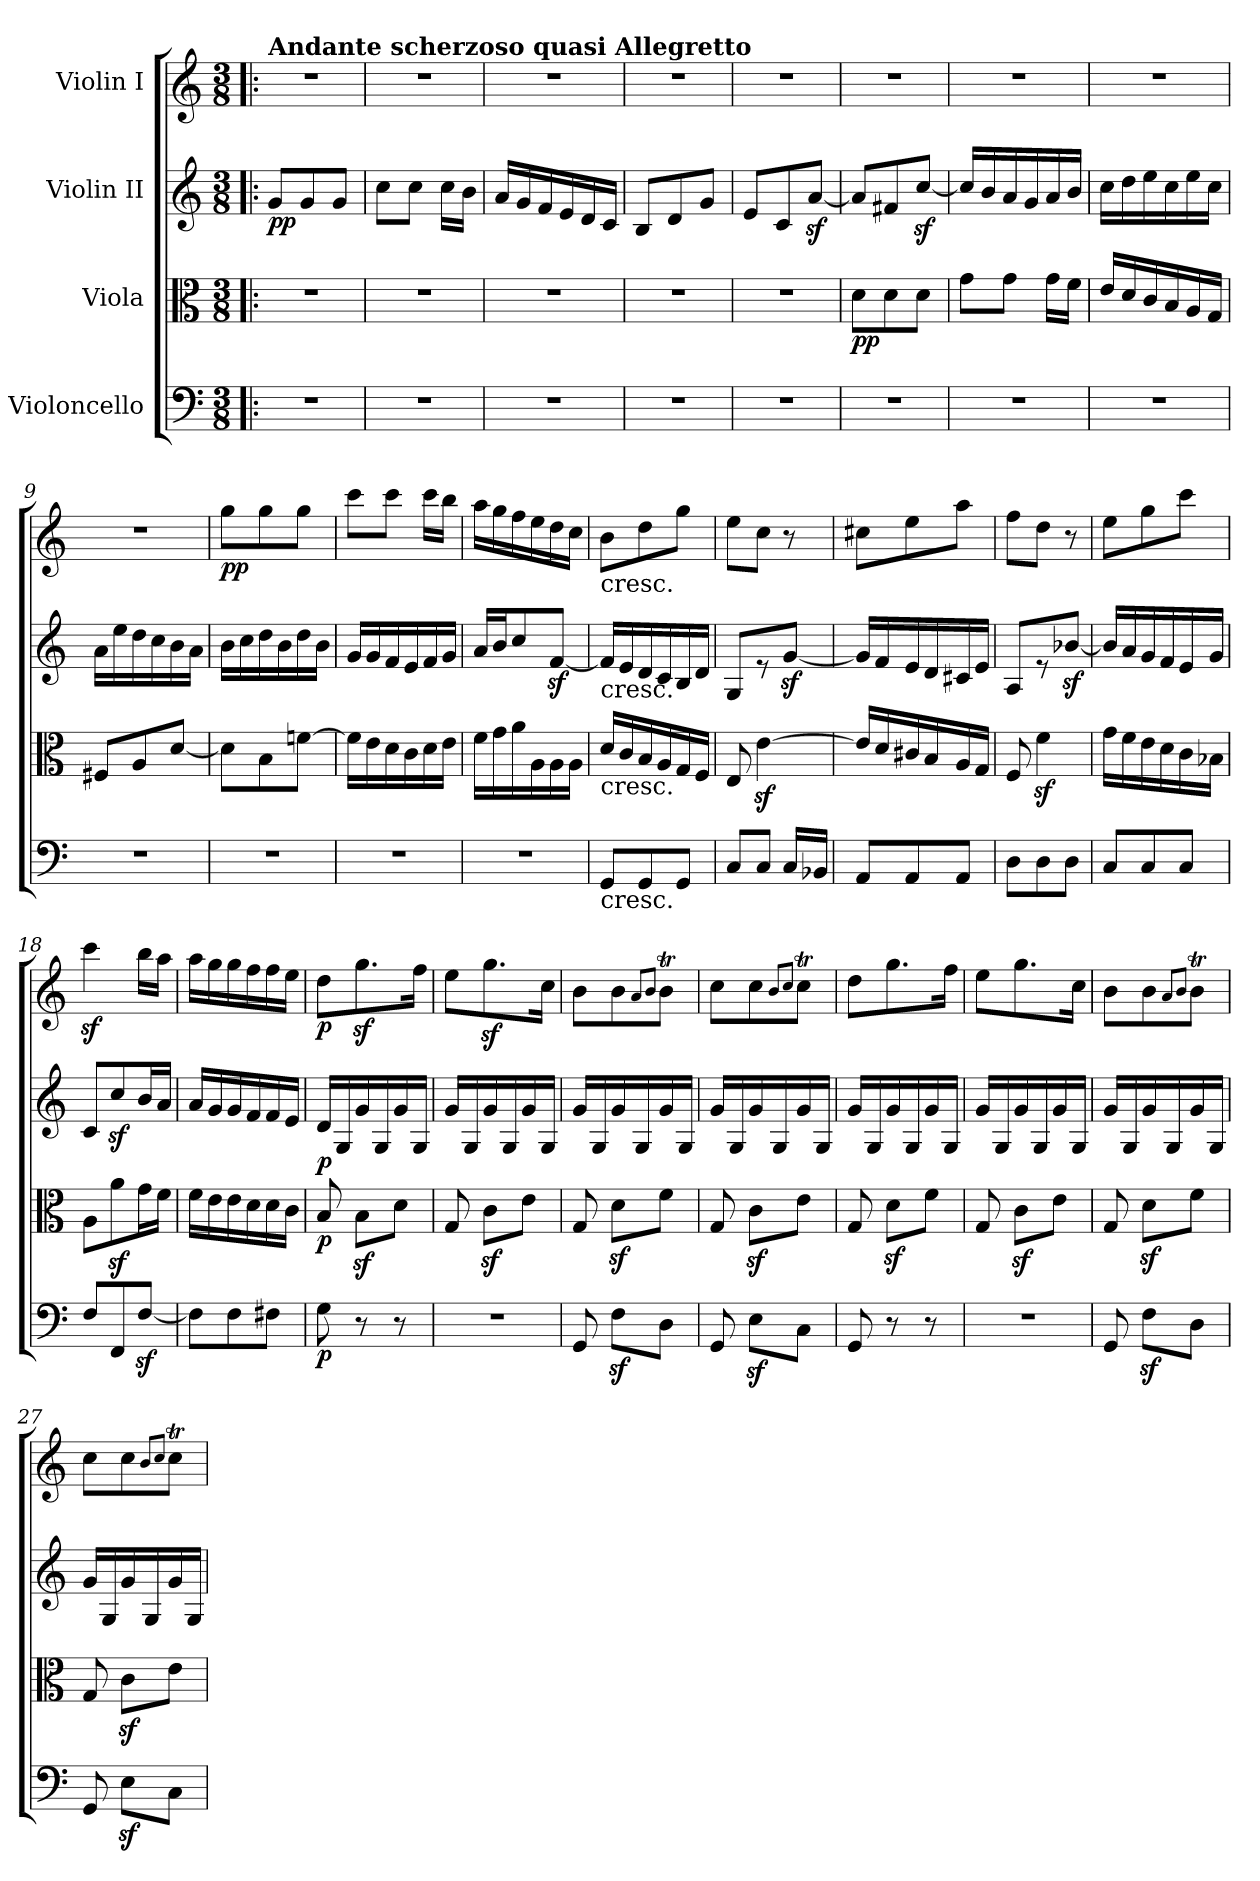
**kern	**dynam	**kern	**dynam	**kern	**dynam	**kern	**dynam
*part4	*part4	*part3	*part3	*part2	*part2	*part1	*part1
*staff4	*staff4	*staff3	*staff3	*staff2	*staff2	*staff1	*staff1
*I"Violoncello	*	*I"Viola	*	*I"Violin II	*	*I"Violin I	*
*clefF4	*	*clefC3	*	*clefG2	*	*clefG2	*
*k[]	*	*k[]	*	*k[]	*	*k[]	*
*M3/8	*	*M3/8	*	*M3/8	*	*M3/8	*
=1!|:	=1!|:	=1!|:	=1!|:	=1!|:	=1!|:	=1!|:	=1!|:
!	!	!	!	!	!	!LO:TX:a:B:t=Andante scherzoso quasi Allegretto	!
!	!	!	!	!	!LO:DY:b	!	!
4.r	.	4.r	.	8g/L	pp	4.r	.
.	.	.	.	8g/	.	.	.
.	.	.	.	8g/J	.	.	.
=2	=2	=2	=2	=2	=2	=2	=2
4.r	.	4.r	.	8cc\L	.	4.r	.
.	.	.	.	8cc\J	.	.	.
.	.	.	.	16cc\LL	.	.	.
.	.	.	.	16b\JJ	.	.	.
=3	=3	=3	=3	=3	=3	=3	=3
4.r	.	4.r	.	16a/LL	.	4.r	.
.	.	.	.	16g/	.	.	.
.	.	.	.	16f/	.	.	.
.	.	.	.	16e/	.	.	.
.	.	.	.	16d/	.	.	.
.	.	.	.	16c/JJ	.	.	.
=4	=4	=4	=4	=4	=4	=4	=4
4.r	.	4.r	.	8B/L	.	4.r	.
.	.	.	.	8d/	.	.	.
.	.	.	.	8g/J	.	.	.
=5	=5	=5	=5	=5	=5	=5	=5
4.r	.	4.r	.	8e/L	.	4.r	.
.	.	.	.	8c/	.	.	.
.	.	.	.	[8az</J	.	.	.
=6	=6	=6	=6	=6	=6	=6	=6
!	!	!	!LO:DY:b	!	!	!	!
4.r	.	8d\L	pp	8a/L]	.	4.r	.
.	.	8d\	.	8f#X/	.	.	.
.	.	8d\J	.	[8ccz</J	.	.	.
=7	=7	=7	=7	=7	=7	=7	=7
4.r	.	8g\L	.	16cc/LL]	.	4.r	.
.	.	.	.	16b/	.	.	.
.	.	8g\J	.	16a/	.	.	.
.	.	.	.	16g/	.	.	.
.	.	16g\LL	.	16a/	.	.	.
.	.	16f\JJ	.	16b/JJ	.	.	.
=8	=8	=8	=8	=8	=8	=8	=8
4.r	.	16e/LL	.	16cc\LL	.	4.r	.
.	.	16d/	.	16dd\	.	.	.
.	.	16c/	.	16ee\	.	.	.
.	.	16B/	.	16cc\	.	.	.
.	.	16A/	.	16ee\	.	.	.
.	.	16G/JJ	.	16cc\JJ	.	.	.
=9	=9	=9	=9	=9	=9	=9	=9
4.r	.	8F#X/L	.	16a\LL	.	4.r	.
.	.	.	.	16ee\	.	.	.
.	.	8A/	.	16dd\	.	.	.
.	.	.	.	16cc\	.	.	.
.	.	[8d/J	.	16b\	.	.	.
.	.	.	.	16a\JJ	.	.	.
=10	=10	=10	=10	=10	=10	=10	=10
!	!	!	!	!	!	!	!LO:DY:b
4.r	.	8d\L]	.	16b\LL	.	8gg\L	pp
.	.	.	.	16cc\	.	.	.
.	.	8B\	.	16dd\	.	8gg\	.
.	.	.	.	16b\	.	.	.
.	.	[8fn\J	.	16dd\	.	8gg\J	.
.	.	.	.	16b\JJ	.	.	.
=11	=11	=11	=11	=11	=11	=11	=11
4.r	.	16f\LL]	.	16g/LL	.	8ccc\L	.
.	.	16e\	.	16g/	.	.	.
.	.	16d\	.	16f/	.	8ccc\J	.
.	.	16c\	.	16e/	.	.	.
.	.	16d\	.	16f/	.	16ccc\LL	.
.	.	16e\JJ	.	16g/JJ	.	16bb\JJ	.
=12	=12	=12	=12	=12	=12	=12	=12
4.r	.	16f\LL	.	16a/LL	.	16aa\LL	.
.	.	16g\	.	16b/J	.	16gg\	.
.	.	16a\	.	8cc/	.	16ff\	.
.	.	16A\	.	.	.	16ee\	.
.	.	16A\	.	[8fz</J	.	16dd\	.
.	.	16A\JJ	.	.	.	16cc\JJ	.
=13	=13	=13	=13	=13	=13	=13	=13
!	!	!	!	!	!	!LO:TX:b:t=cresc.	!
!	!	!	!	!LO:TX:b:t=cresc.	!	!	!
!	!	!LO:TX:b:t=cresc.	!	!	!	!	!
!LO:TX:b:t=cresc.	!	!	!	!	!	!	!
8GG/L	.	16d/LL	.	16f/LL]	.	8b\L	.
.	.	16c/	.	16e/	.	.	.
8GG/	.	16B/	.	16d/	.	8dd\	.
.	.	16A/	.	16c/	.	.	.
8GG/J	.	16G/	.	16B/	.	8gg\J	.
.	.	16F/JJ	.	16d/JJ	.	.	.
=14	=14	=14	=14	=14	=14	=14	=14
8C/L	.	8E/	.	8G/L	.	8ee\L	.
8C/J	.	[4ez<\	.	8r	.	8cc\J	.
16C/LL	.	.	.	[8gz</J	.	8r	.
16BB-X/JJ	.	.	.	.	.	.	.
=15	=15	=15	=15	=15	=15	=15	=15
8AA/L	.	16e/LL]	.	16g/LL]	.	8cc#X\L	.
.	.	16d/	.	16f/	.	.	.
8AA/	.	16c#X/	.	16e/	.	8ee\	.
.	.	16B/	.	16d/	.	.	.
8AA/J	.	16A/	.	16c#X/	.	8aa\J	.
.	.	16G/JJ	.	16e/JJ	.	.	.
=16	=16	=16	=16	=16	=16	=16	=16
8D\L	.	8F/	.	8A/L	.	8ff\L	.
8D\	.	4fz<\	.	8r	.	8dd\J	.
8D\J	.	.	.	[8b-Xz</J	.	8r	.
=17	=17	=17	=17	=17	=17	=17	=17
8C/L	.	16g\LL	.	16b-/LL]	.	8ee\L	.
.	.	16f\	.	16a/	.	.	.
8C/	.	16e\	.	16g/	.	8gg\	.
.	.	16d\	.	16f/	.	.	.
8C/J	.	16c\	.	16e/	.	8ccc\J	.
.	.	16B-X\JJ	.	16g/JJ	.	.	.
=18	=18	=18	=18	=18	=18	=18	=18
8F/L	.	8A\L	.	8c/L	.	4cccz<\	.
8FF/	.	8az<\	.	8ccz</	.	.	.
[8Fz</J	.	16g\L	.	16b/L	.	16bb\LL	.
.	.	16f\JJ	.	16a/JJ	.	16aa\JJ	.
=19	=19	=19	=19	=19	=19	=19	=19
8F\L]	.	16f\LL	.	16a/LL	.	16aa\LL	.
.	.	16e\	.	16g/	.	16gg\	.
8F\	.	16e\	.	16g/	.	16gg\	.
.	.	16d\	.	16f/	.	16ff\	.
8F#X\J	.	16d\	.	16f/	.	16ff\	.
.	.	16c\JJ	.	16e/JJ	.	16ee\JJ	.
=20	=20	=20	=20	=20	=20	=20	=20
!	!LO:DY:b	!	!LO:DY:b	!	!LO:DY:b	!	!LO:DY:b
8G\	p	8B/	p	16d/LL	p	8dd\L	p
.	.	.	.	16G/	.	.	.
8r	.	8Bz<\L	.	16g/	.	8.ggz<\	.
.	.	.	.	16G/	.	.	.
8r	.	8d\J	.	16g/	.	.	.
.	.	.	.	16G/JJ	.	16ff\Jk	.
=21	=21	=21	=21	=21	=21	=21	=21
4.r	.	8G/	.	16g/LL	.	8ee\L	.
.	.	.	.	16G/	.	.	.
.	.	8cz<\L	.	16g/	.	8.ggz<\	.
.	.	.	.	16G/	.	.	.
.	.	8e\J	.	16g/	.	.	.
.	.	.	.	16G/JJ	.	16cc\Jk	.
=22	=22	=22	=22	=22	=22	=22	=22
8GG/	.	8G/	.	16g/LL	.	8b\L	.
.	.	.	.	16G/	.	.	.
8Fz<\L	.	8dz<\L	.	16g/	.	8b\	.
.	.	.	.	16G/	.	.	.
.	.	.	.	.	.	8qa/L	.
.	.	.	.	.	.	8qb/J	.
8D\J	.	8f\J	.	16g/	.	8bt\J	.
.	.	.	.	16G/JJ	.	.	.
=23	=23	=23	=23	=23	=23	=23	=23
8GG/	.	8G/	.	16g/LL	.	8cc\L	.
.	.	.	.	16G/	.	.	.
8Ez<\L	.	8cz<\L	.	16g/	.	8cc\	.
.	.	.	.	16G/	.	.	.
.	.	.	.	.	.	8qb/L	.
.	.	.	.	.	.	8qcc/J	.
8C\J	.	8e\J	.	16g/	.	8ccT\J	.
.	.	.	.	16G/JJ	.	.	.
=24	=24	=24	=24	=24	=24	=24	=24
8GG/	.	8G/	.	16g/LL	.	8dd\L	.
.	.	.	.	16G/	.	.	.
8r	.	8dz<\L	.	16g/	.	8.gg\	.
.	.	.	.	16G/	.	.	.
8r	.	8f\J	.	16g/	.	.	.
.	.	.	.	16G/JJ	.	16ff\Jk	.
=25	=25	=25	=25	=25	=25	=25	=25
4.r	.	8G/	.	16g/LL	.	8ee\L	.
.	.	.	.	16G/	.	.	.
.	.	8cz<\L	.	16g/	.	8.gg\	.
.	.	.	.	16G/	.	.	.
.	.	8e\J	.	16g/	.	.	.
.	.	.	.	16G/JJ	.	16cc\Jk	.
=26	=26	=26	=26	=26	=26	=26	=26
8GG/	.	8G/	.	16g/LL	.	8b\L	.
.	.	.	.	16G/	.	.	.
8Fz<\L	.	8dz<\L	.	16g/	.	8b\	.
.	.	.	.	16G/	.	.	.
.	.	.	.	.	.	8qa/L	.
.	.	.	.	.	.	8qb/J	.
8D\J	.	8f\J	.	16g/	.	8bt\J	.
.	.	.	.	16G/JJ	.	.	.
=27	=27	=27	=27	=27	=27	=27	=27
8GG/	.	8G/	.	16g/LL	.	8cc\L	.
.	.	.	.	16G/	.	.	.
8Ez<\L	.	8cz<\L	.	16g/	.	8cc\	.
.	.	.	.	16G/	.	.	.
.	.	.	.	.	.	8qb/L	.
.	.	.	.	.	.	8qcc/J	.
8C\J	.	8e\J	.	16g/	.	8ccT\J	.
.	.	.	.	16G/JJ	.	.	.
=	=	=	=	=	=	=	=
*-	*-	*-	*-	*-	*-	*-	*-
